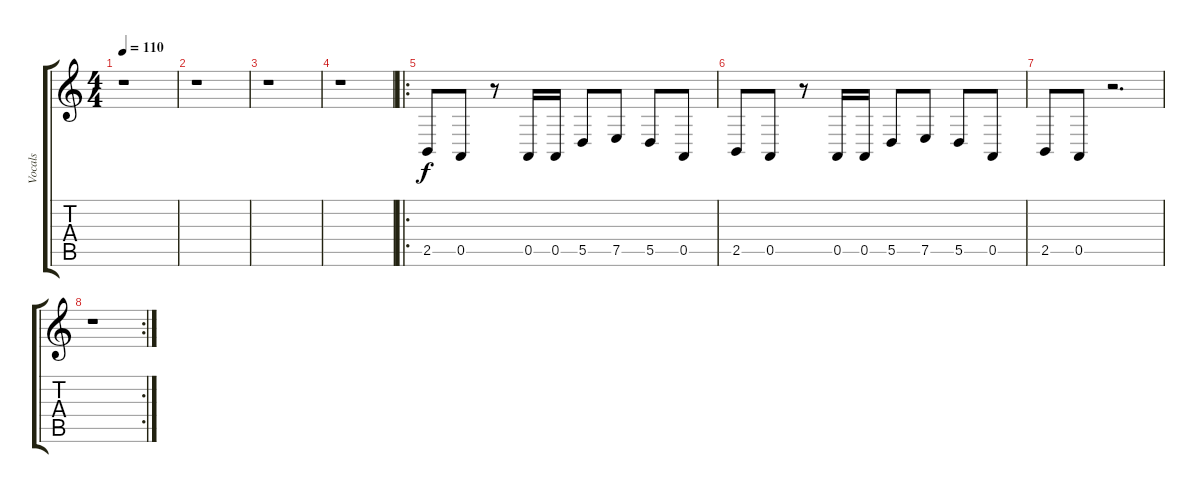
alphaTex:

\track ("Vocals" "Vocals") {instrument brightacousticpiano}
\staff {score tabs}
\tuning (E4 B3 G3 D3 A2 E2) {hide}
\ts (4 4)
\tempo 110
\clef g2
\ks c
r.1{dy f} |
r.1 |
r.1 |
r.1 |
\ro
2.5.8 0.5.8 r.8 0.5.16 0.5.16 5.5.8 7.5.8 5.5.8 0.5.8 |
2.5.8 0.5.8 r.8 0.5.16 0.5.16 5.5.8 7.5.8 5.5.8 0.5.8 |
2.5.8 0.5.8 r.2{d} |
\rc 2
r.1
